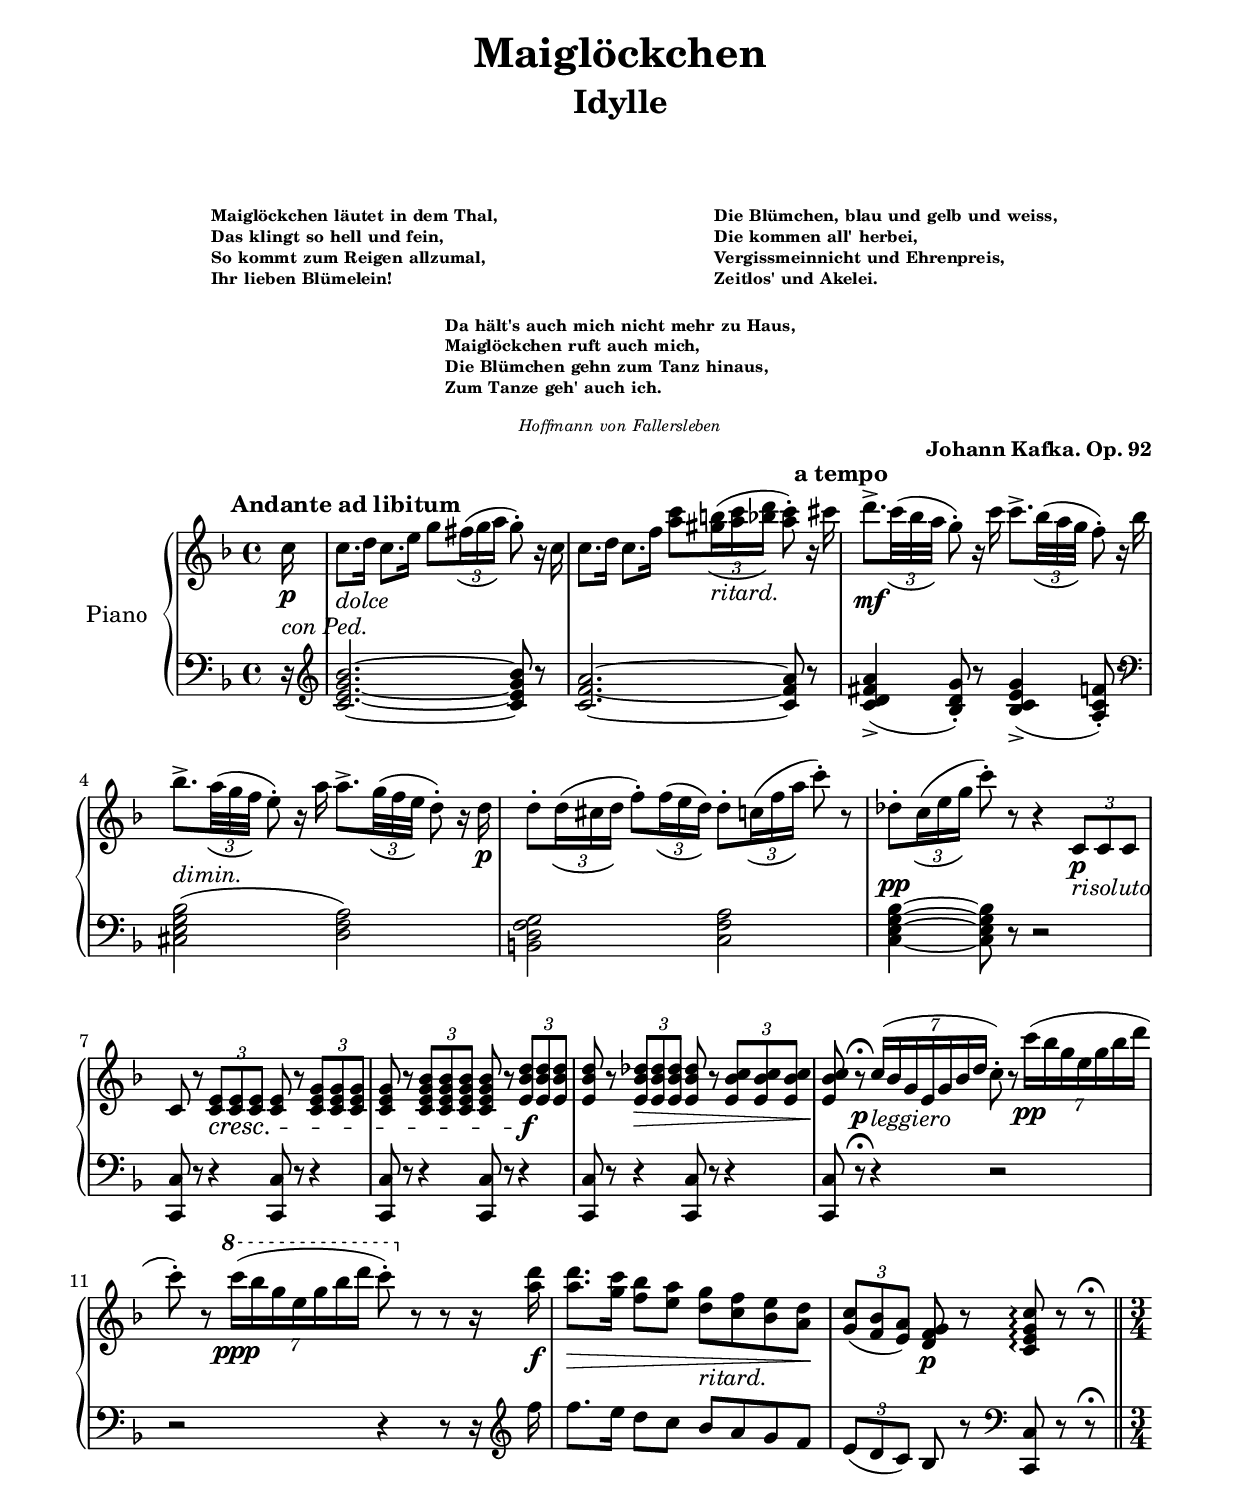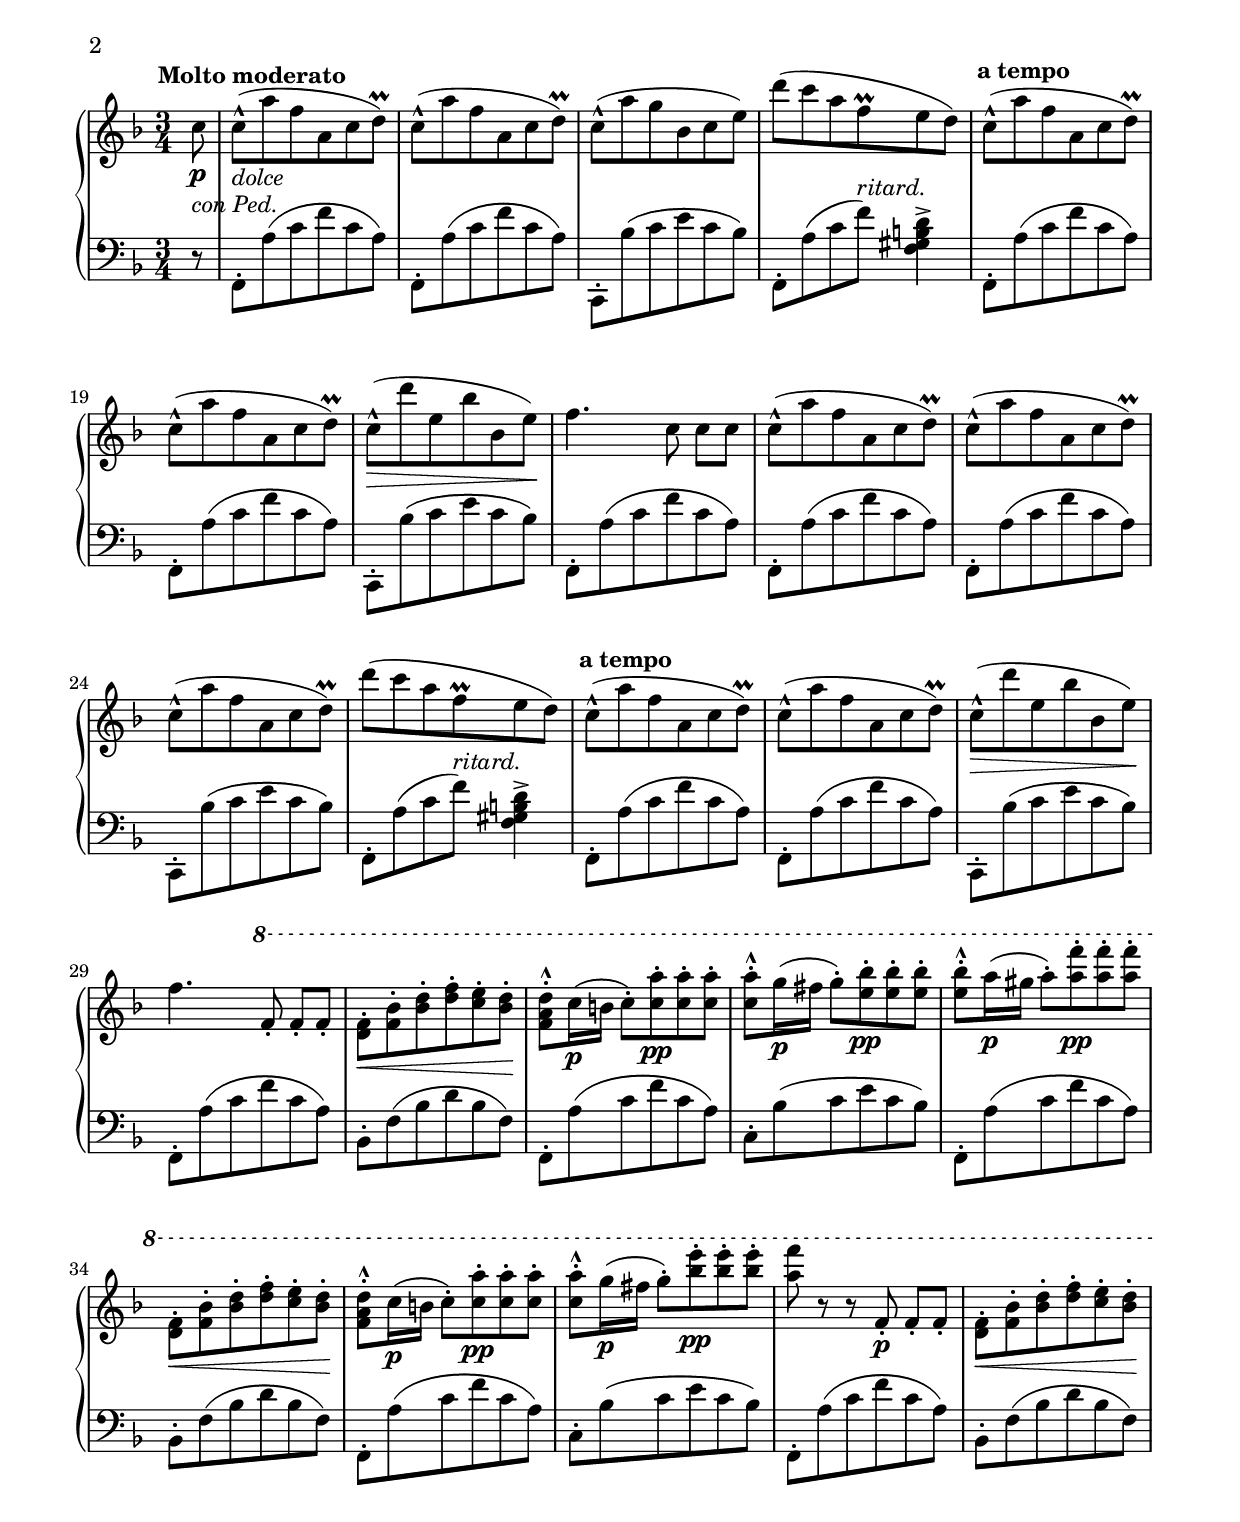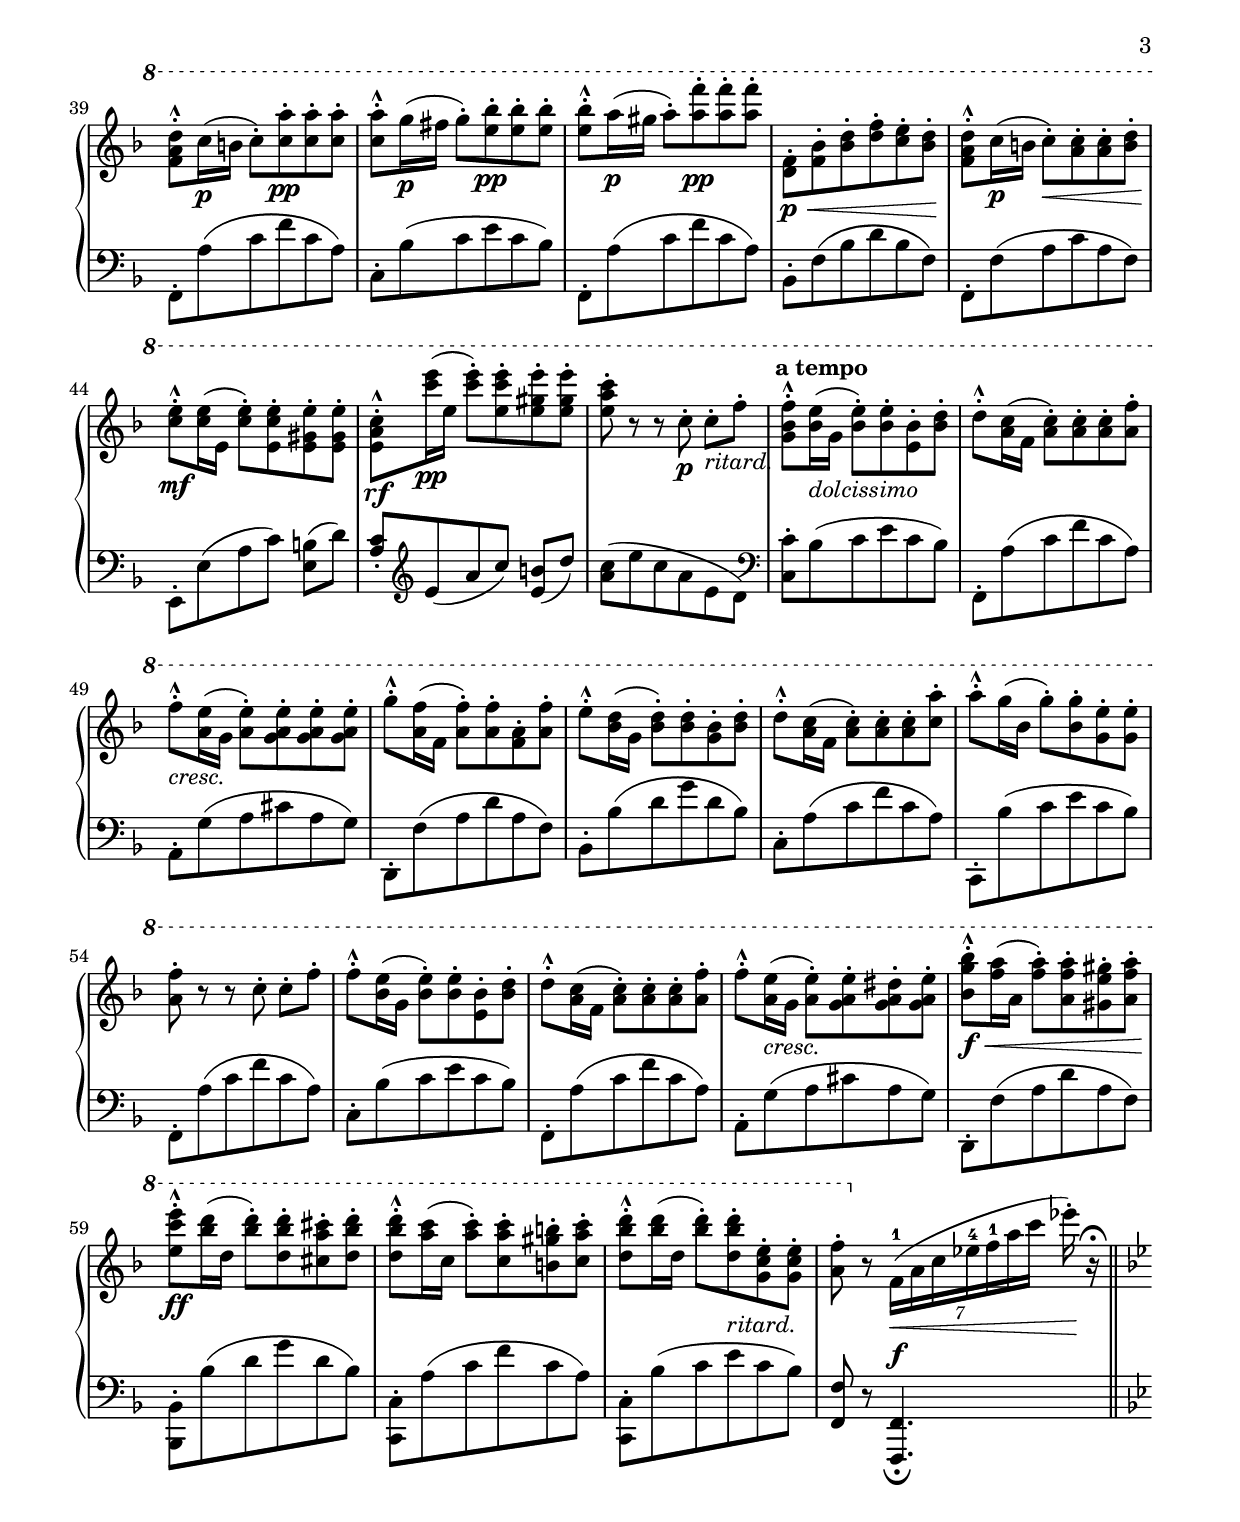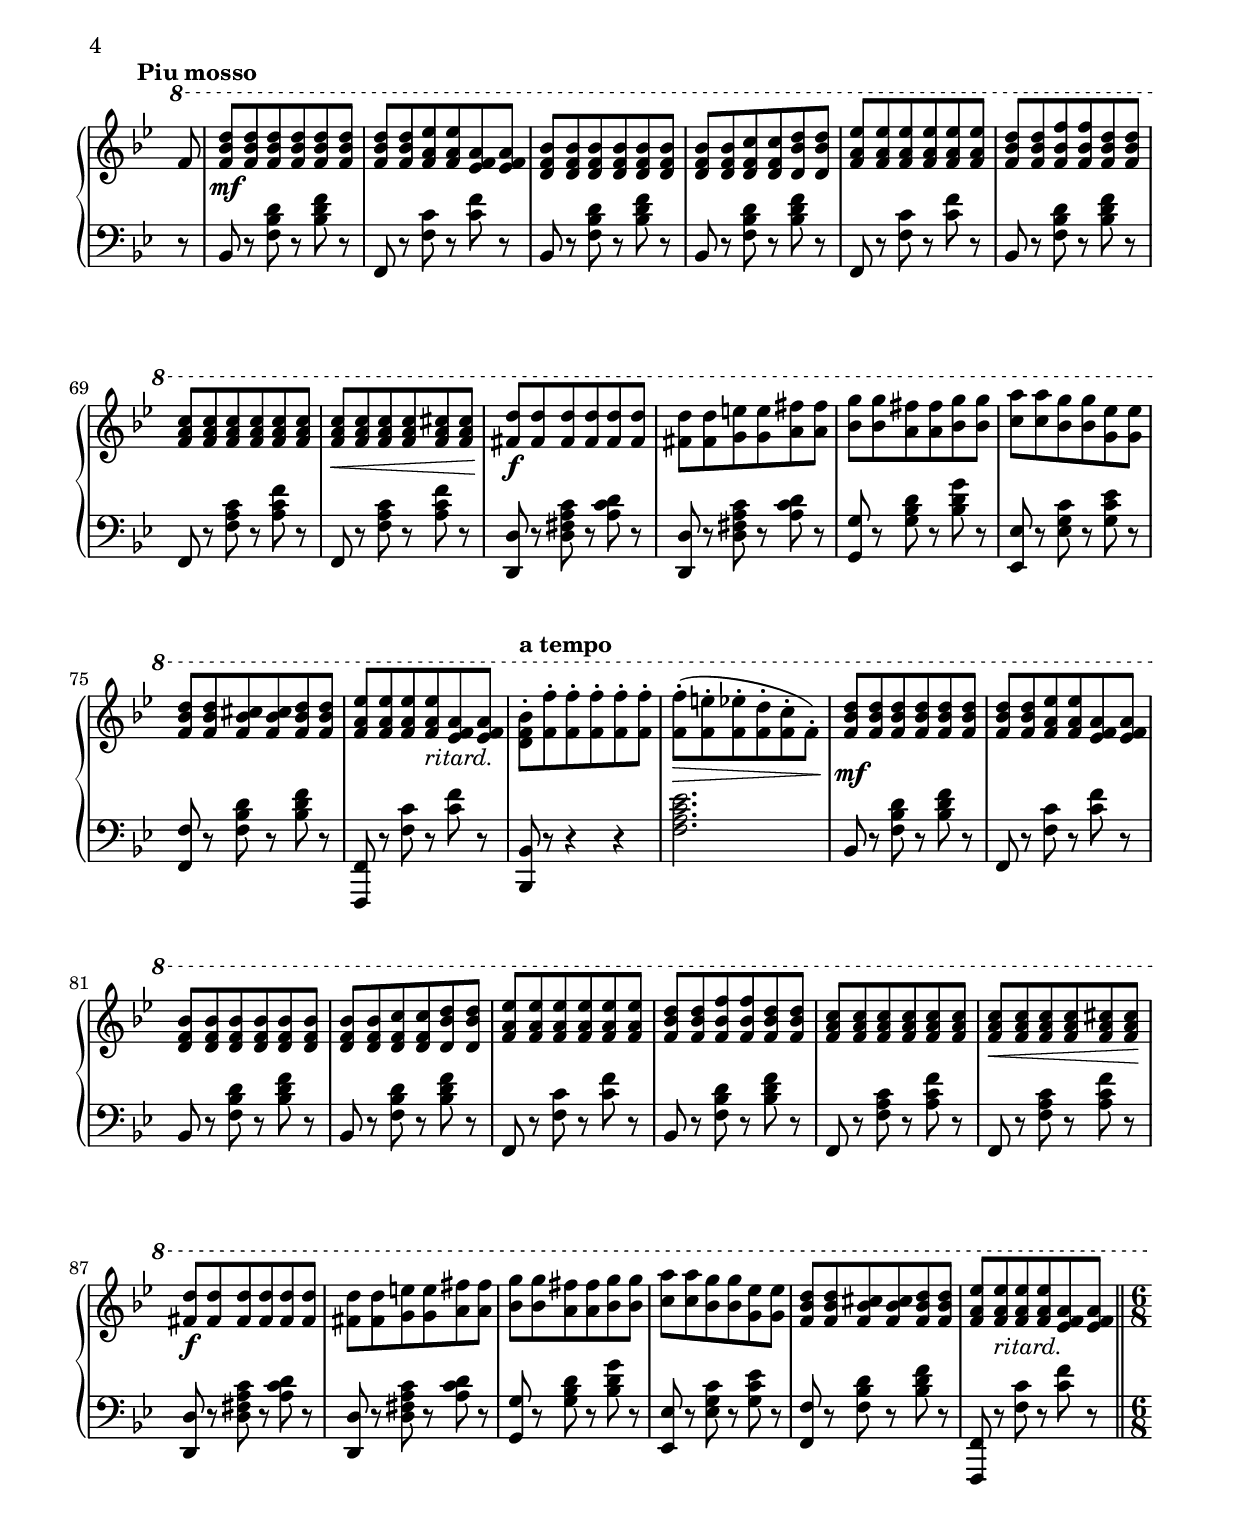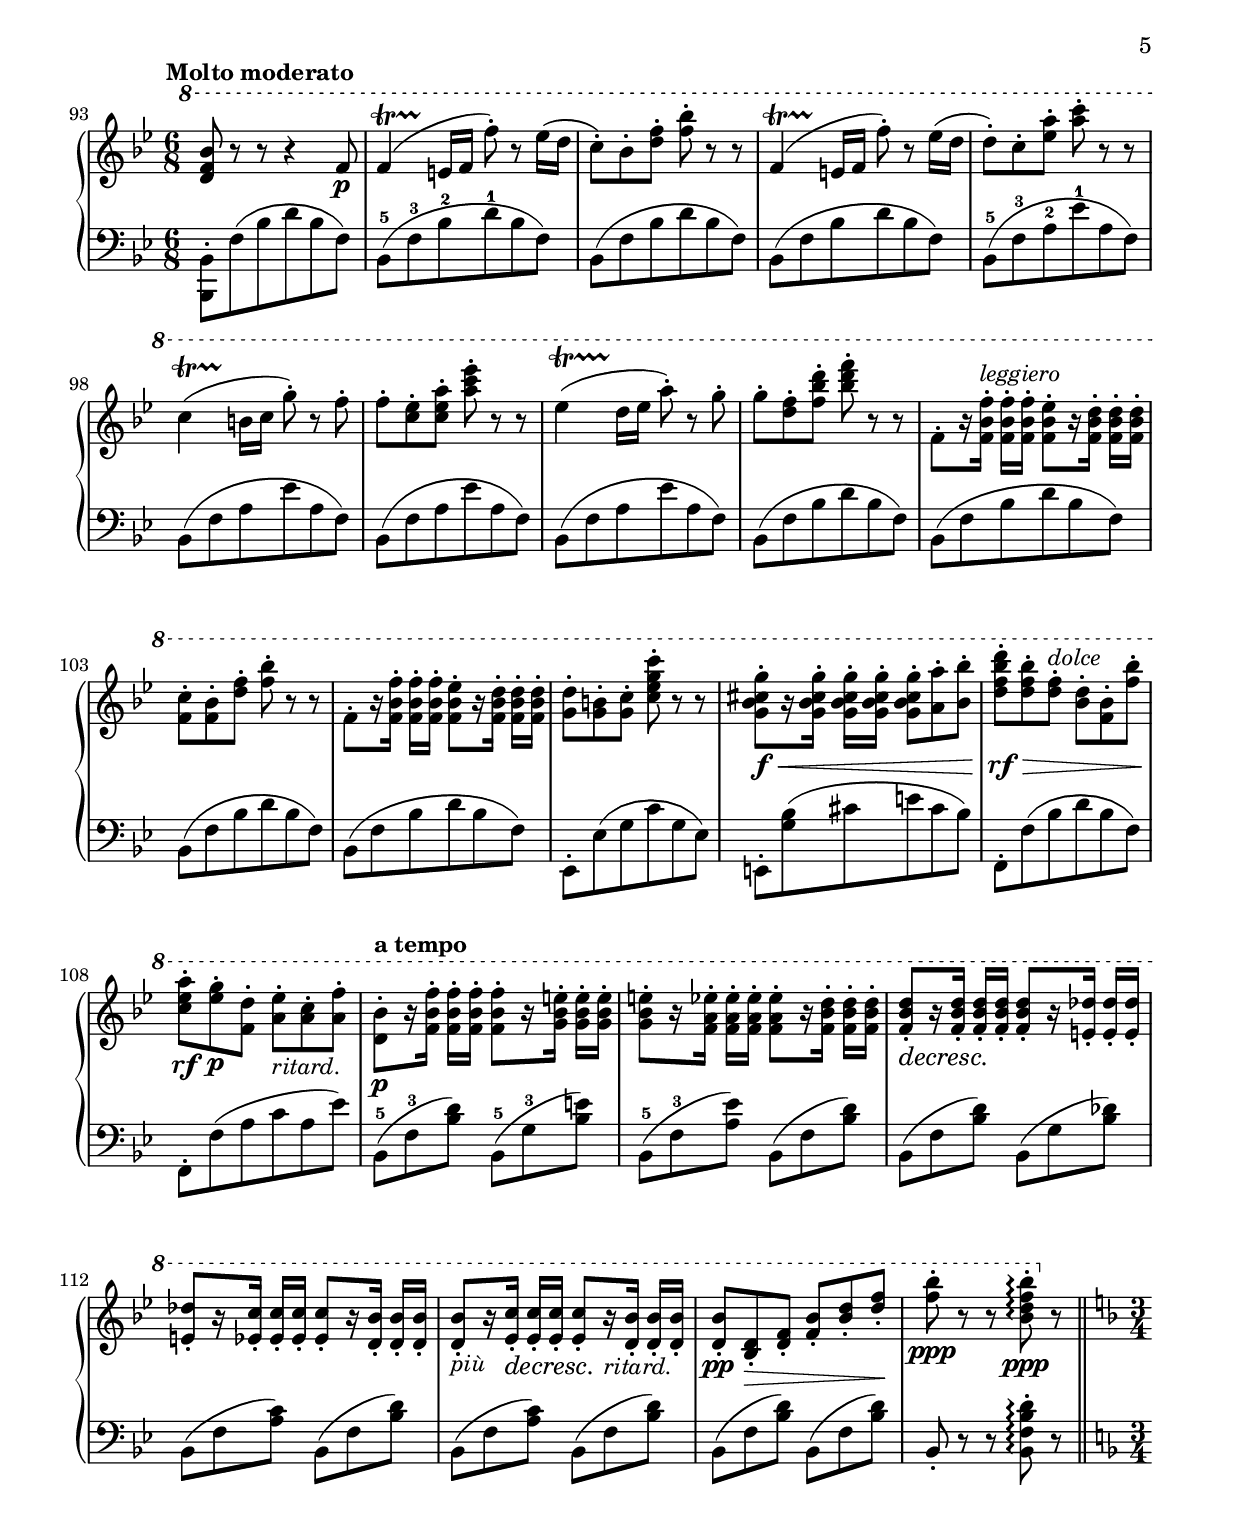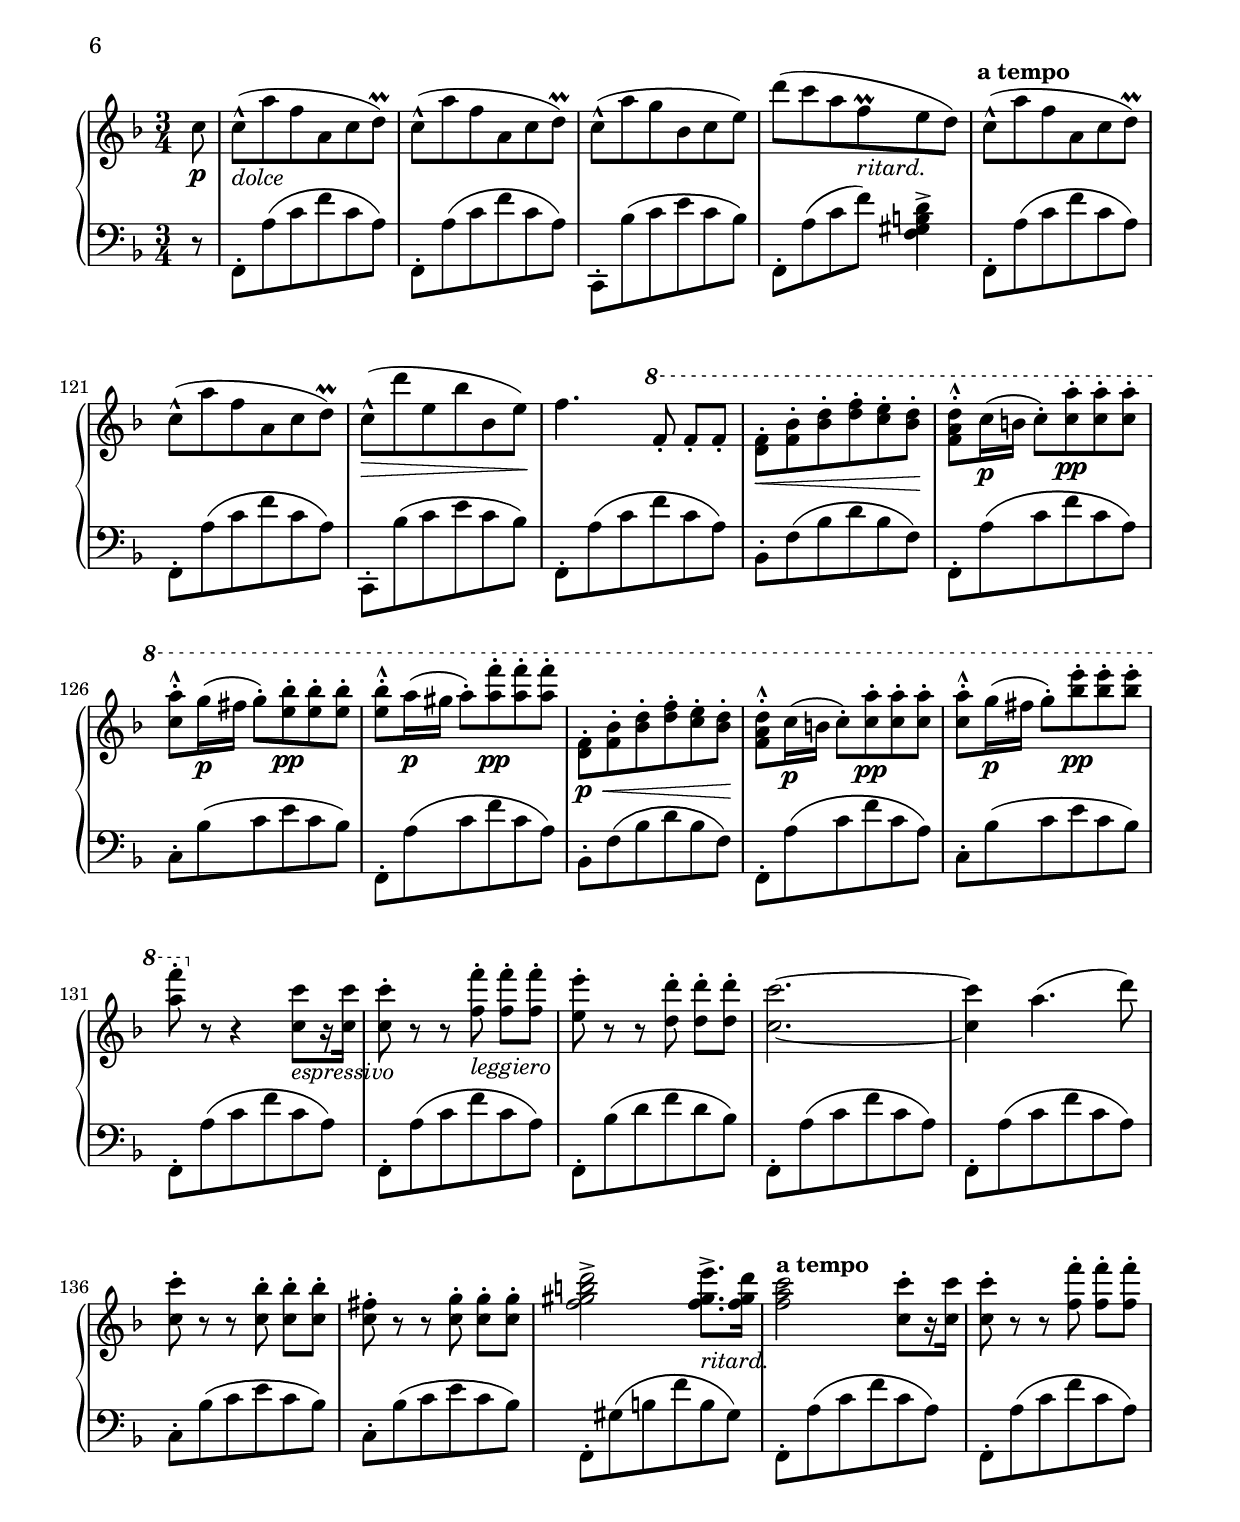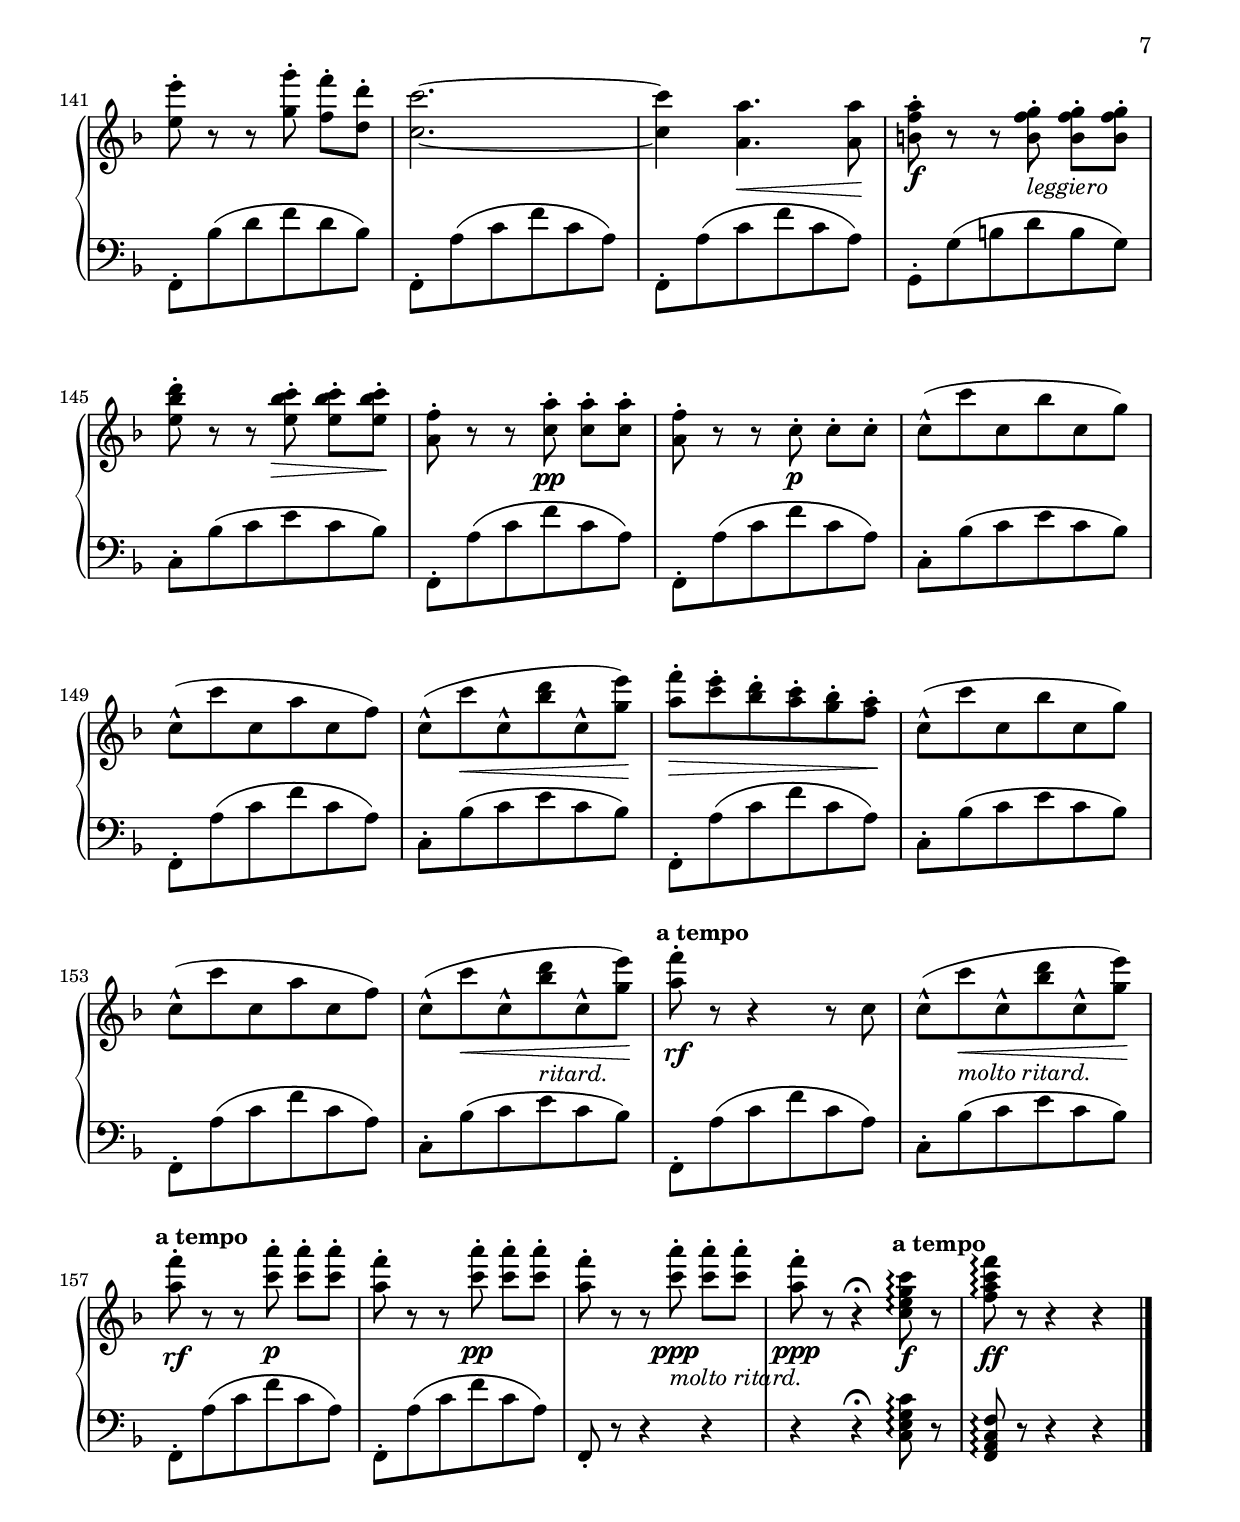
\version "2.24.2"
\include "articulate.ly"
\header {
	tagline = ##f
	title = \markup \center-column {\larger "Maiglöckchen" \smaller "Idylle" " " " "}
	opus = \markup \center-column \smaller \bold {"Johann Kafka. Op. 92"}
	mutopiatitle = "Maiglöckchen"
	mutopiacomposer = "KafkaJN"
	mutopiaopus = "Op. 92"
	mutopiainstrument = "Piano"
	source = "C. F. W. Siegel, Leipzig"
	sourceurl = "https://imslp.org/wiki/Maigl%C3%B6ckchen%2C_Op.92_(Kafka%2C_Johann_Nepomuk)"
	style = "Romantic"
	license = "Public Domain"
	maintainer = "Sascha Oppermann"
	}

\paper {
	top-margin = 2.5\cm
	bottom-margin = 2.5\cm
	left-margin = 1.5\cm
	right-margin = 1.5\cm
	page-count = 7
	}


\markup {
	\fill-line {
		\hspace #1 \override #'(baseline-skip . 2)
		\column {
			\line { \bold \teeny { Maiglöckchen läutet in dem Thal, } }
			\line { \bold \teeny { Das klingt so hell und fein, } }
			\line { \bold \teeny { So kommt zum Reigen allzumal, } }
			\line { \bold \teeny { Ihr lieben Blümelein! } }
		}
		\hspace #2 \override #'(baseline-skip . 2)
		\column {
			\line { \bold \teeny { Die Blümchen, blau und gelb und weiss, } }
			\line { \bold \teeny { Die kommen all' herbei, } }
			\line { \bold \teeny { Vergissmeinnicht und Ehrenpreis, } }
			\line { \bold \teeny { Zeitlos' und Akelei. } }
		}
		\hspace #1
	}
}

\markup {
	\fill-line {
		\hspace #1 \override #'(baseline-skip . 2)
		\column {
			\null
			\null
			\line { \bold \teeny { Da hält's auch mich nicht mehr zu Haus, } }
			\line { \bold \teeny { Maiglöckchen ruft auch mich, } }
			\line { \bold \teeny { Die Blümchen gehn zum Tanz hinaus, } }
			\line { \bold \teeny { Zum Tanze geh' auch ich. } }
			\null
		}
		\hspace #1
	}
}

\markup {
	\fill-line {
		\hspace #1 \override #'(baseline-skip . .5)
		\column {
			\null
			\line { \italic \teeny { Hoffmann von Fallersleben } }
			\null
		}
		\hspace #1
	}
}


dolce = \markup { \italic dolce }
ritardando = \markup { \italic ritard. }
diminuendo = \markup { \italic dimin. }
risoluto = \markup { \italic risoluto }
leggiero = \markup { \italic leggiero }
rinforzando = #(make-dynamic-script "rf")
dolcissimo = \markup { \italic dolcissimo }
piu = \markup { \italic più }
espressivo = \markup { \italic espressivo }

oben = \relative c'' {
	\clef treble \time 4/4 \key f \major
	\override TupletBracket.tuplet-slur = ##t
	\partial 16
	c16 \p ^\markup { \halign #0 \bold {Andante ad libitum} }
	c8._\dolce d16 c8. e16 g8 \times 2/3 {fis16 ( g a} g8\staccato ) r16 c,16
	c8. d16 c8. f16 <a c>8 \times 2/3 {<gis b>16_\ritardando ( <a c> <bes d>} <a c>8\staccato ) r16 cis16
	d8.\accent ^\markup { \halign #9 \bold {a tempo} } _\mf \times 2/3 {c32 ( bes a} g8-. ) r16 c c8.-> \times 2/3 {bes32 ( a g} f8-. ) r16 bes \break
	
	bes8.-> \times 2/3 {a32 ( g f} e8-. ) r16 a a8.-> \times 2/3 {g32 ( f e} d8-. ) r16 d\p
	d8-. \times 2/3 {d16 ( cis d} f8-. ) \times 2/3 {f16 ( e d )} d8-. \times 2/3 {c16 ( f a} c8-. ) r
	des,-. \times 2/3 {c16 ( e g} c8-. ) r r4 \times 2/3 {c,,8\p_\risoluto c c} \break

	c r \times 2/3 {<c e>\cresc <c e> <c e>} <c e> r \times 2/3 {<c e g> <c e g> <c e g>}
	<c e g> r \times 2/3 {<c e g bes> <c e g bes> <c e g bes>} <c e g bes> r \times 2/3 {<e bes' d>\f <e bes' d> <e bes' d>}
	<e bes' d> r \times 2/3 {<e bes' des>\> <e bes' des> <e bes' des>} <e bes' des> r  \times 2/3 {<e bes' c> <e bes' c> <e bes' c>\!} 
	<e bes' c> r\fermata \tuplet 7/4 {c'16_\leggiero ( bes g e g bes d} c8-. ) r \tuplet 7/4 {c'16\pp ( bes g e g bes d} \break

	c8-. ) r \ottava #1 \tuplet 7/4 {c'16\ppp ( bes g e g bes d} c8-. ) \ottava #0 r r r16 <a, d>\f
	<a d>8.\> <g c>16 <f bes>8 <e a> <d g>_\ritardando <c f> <bes e> <a d>\!
	\times 2/3 {<g c> ( <f bes> <e a> )} <d f g>\p r <c e g c>\arpeggio r r\fermata \bar "||" \break

	%%%%%%%%%%%%%%%%
	%%%% Seite 2 %%%
	%%%%%%%%%%%%%%%%

	\time 3/4
	\partial 8
	c'\p ^\markup { \halign #0 \bold {Molto moderato} }
	c\marcato _\dolce ( a' f a, c d\prall )
	c-^ ( a' f a, c d\prall )
	c-^ ( a' g bes, c e )
	d' ( c a f\prall e d )
	c-^ ^\markup { \halign #0 \bold {a tempo} } ( a' f a, c d\prall ) \break

	c-^ ( a' f a, c d\prall )
	c-^\> ( d'e, bes' bes, e\! )
	f4. c8\noBeam c c 
	c-^ ( a' f a, c d\prall )
	c-^ ( a' f a, c d\prall ) \break

	c-^ ( a' f a, c d\prall )
	d' ( c a f\prall e d )
	c-^ ^\markup { \halign #0 \bold {a tempo} } ( a' f a, c d\prall )
	c-^ ( a' f a, c d\prall )
	c-^ \> ( d' e, bes' bes, e\! ) \break

	f4. \ottava #1 f8-.\noBeam f-. f-.
	<d f>-._[ \< <f bes>-. <bes d>-. <d f>-. <c e>-. <bes d>-.\!]
	<f a d>-.-^_[ c'16\p ( b] c8-. ) <c a'>-.\pp <c a'>-. <c a'>-.
	<c a'>-.-^ g'16\p ( fis g8-. ) <e bes'>-.\pp <e bes'>-. <e bes'>-.
	<e bes'>-.-^ a16\p ( gis a8-. ) <a f'>-.\pp <a f'>-. <a f'>-. \break

	<d,, f>-._[ \< <f bes>-. <bes d>-. <d f>-. <c e>-. <bes d>-.\!]
	<f a d>-.-^_[ c'16\p ( b] c8-. ) <c a'>-.\pp <c a'>-. <c a'>-.
	<c a'>-.-^ g'16\p ( fis g8-. ) <bes e>-.\pp <bes e>-. <bes e>-.
	<a f'> r r f,-.\p\noBeam f-. f-.
	<d f>-._[ \< <f bes>-. <bes d>-. <d f>-. <c e>-. <bes d>-.\!] \break \pageBreak

	%%%%%%%%%%%%%%%%
	%%%% Seite 3 %%%
	%%%%%%%%%%%%%%%%

	<f a d>-.-^_[ c'16\p ( b] c8-. ) <c a'>-.\pp <c a'>-. <c a'>-.
	<c a'>-.-^ g'16\p ( fis g8-. ) <e bes'>-.\pp <e bes'>-. <e bes'>-.
	<e bes'>-.-^ a16\p ( gis a8-. ) <a f'>-.\pp <a f'>-. <a f'>-.
	<d,, f>-.\p_[ \< <f bes>-. <bes d>-. <d f>-. <c e>-. <bes d>-.\!]
	<f a d>-.-^_[ c'16\p ( b] c8-.\< ) <a c>-. <a c>-. <b d>-. \break

	<c e>-.-^\mf_[ <c e>16 ( e,] <c' e>8-._[ ) <e, c' e>-. <e gis e'>-. <e gis e'>-.]
	<e a c>-.-^\rinforzando <c'' e>16\pp ( e, <c' e>8-. ) <e, c' e>-. <e gis e'>-. <e gis e'>-.
	<e a c>-. r r c-.\noBeam \p c-._\ritardando f-.
	<g, bes f'>-.-^ ^\markup { \halign #0 \bold {a tempo} } <bes e>16_\dolcissimo ( g <bes e>8-._[ ) <bes e>-. <e, bes'>-. <bes' d>-.]
	d-.-^_[ <a c>16 ( f] <a c>8-. ) <a c>-. <a c>-. <a f'>-. \break

	f'-.-^_\markup { \italic cresc. } <a, e'>16 ( g <a e'>8-. ) <g a e'>-. <g a e'>-. <g a e'>-.
	g'-.-^ <a, f'>16 ( f <a f'>8-. ) <a f'>-. <f a>-. <a f'>-.
	e'-.-^ <bes d>16 ( g <bes d>8-. ) <bes d>-. <g bes>-. <bes d>-.
	d-.-^_[ <a c>16 ( f] <a c>8-. ) <a c>-. <a c>-. <c a'>-.
	a'-.-^ g16 ( bes, g'8-. ) <bes, g'>-. <g e'>-. <g e'>-. \break

	<a f'>-. r r c-.\noBeam c-. f-.
	f-.-^ <bes, e>16 ( g <bes e>8-._[ ) <bes e>-. <e, bes'>-. <bes' d>-.]
	d-.-^_[ <a c>16 ( f] <a c>8-. ) <a c>-. <a c>-. <a f'>-.
	f'-.-^ <a, e'>16_\markup { \italic cresc. }  ( g <a e'>8-. ) <g a e'>-. <g a dis>-. <g a e'>-.
	<bes g' bes>-.-^\f\< <f' a>16 ( a, <f' a>8-. ) <a, f' a>-. <gis e' gis>-. <a f' a>-. \break

	<e' c' e>-.-^\ff <bes' d>16 ( d, <bes' d>8-. ) <d, bes' d>-. <cis a' cis>-. <d bes' d>-.
	<d bes' d>-.-^ <a' c>16 ( c, <a' c>8-. ) <c, a' c>-. <b gis' b>-. <c a'c>-.
	<d bes' d>-.-^ <bes' d>16 ( d, <bes' d>8-. ) <d, bes' d>-._\ritardando <g, c e>-. <g c e>-.
	<a f'>-. \ottava #0 r \tuplet 7/4 {f,16-1\< ( a c es-4 f-1 a c} es-.\! ) r\fermata  \bar "||" \break 

	%%%%%%%%%%%%%%%%
	%%%% Seite 4 %%%
	%%%%%%%%%%%%%%%%

	\key bes \major  \ottava #1
	\partial 8
	f,8 ^\markup { \halign #1 \bold {Piu mosso} }
	<f bes d>\mf <f bes d> <f bes d> <f bes d> <f bes d> <f bes d>
	<f bes d> <f bes d> <f a es'> <f a es'> <es f a> <es f a>
	<d f bes> <d f bes> <d f bes> <d f bes> <d f bes> <d f bes>
	<d f bes> <d f bes> <d f c'> <d f c'> <d bes' d> <d bes' d>
	<f a es'>^[ <f a es'> <f a es'> <f a es'> <f a es'> <f a es'>]
	<f bes d>^[ <f bes d> <f bes f'> <f bes f'> <f bes d> <f bes d>] \break

	<f a c> <f a c> <f a c> <f a c> <f a c> <f a c>
	<f a c>\< <f a c> <f a c> <f a c> <f a cis> <f a cis>
	<fis d'>\f <fis d'> <fis d'> <fis d'> <fis d'> <fis d'>
	<fis d'> <fis d'> <g e'> <g e'> <a fis'> <a fis'>
	<bes g'> <bes g'> <a fis'> <a fis'> <bes g'> <bes g'>
	<c a'> <c a'> <bes g'> <bes g'> <g es'> <g es'> \break

	<f bes d> <f bes d> <f bes cis> <f bes cis> <f bes d> <f bes d>
	<f a es'> <f a es'> <f a es'> <f a es'>_\ritardando <es f a> <es f a>
	<d f bes>-._[ ^\markup { \bold {a tempo} } <f f'>-. <f f'>-. <f f'>-. <f f'>-. <f f'>-.]
	<f f'>-.\> ( <f e'>-. <f es'>-. <f d'>-. <f c'>-. f-. )
	<f bes d>\mf <f bes d> <f bes d> <f bes d> <f bes d> <f bes d>
	<f bes d> <f bes d> <f a es'> <f a es'> <es f a> <es f a> \break

	<d f bes> <d f bes> <d f bes> <d f bes> <d f bes> <d f bes>
	<d f bes> <d f bes> <d f c'> <d f c'> <d bes' d> <d bes' d>
	<f a es'>^[ <f a es'> <f a es'> <f a es'> <f a es'> <f a es'>]
	<f bes d>^[ <f bes d> <f bes f'> <f bes f'> <f bes d> <f bes d>]
	<f a c> <f a c> <f a c> <f a c> <f a c> <f a c>
	<f a c>\< <f a c> <f a c> <f a c> <f a cis> <f a cis>\! \break

	<fis d'>\f <fis d'> <fis d'> <fis d'> <fis d'> <fis d'>
	<fis d'>_[ <fis d'> <g e'> <g e'> <a fis'> <a fis'>]
	<bes g'> <bes g'> <a fis'> <a fis'> <bes g'> <bes g'>
	<c a'> <c a'> <bes g'> <bes g'> <g es'> <g es'>
	<f bes d> <f bes d> <f bes cis> <f bes cis> <f bes d> <f bes d>
	<f a es'> <f a es'>_\ritardando <f a es'> <f a es'> <es f a> <es f a> \bar "||" \break \pageBreak

	%%%%%%%%%%%%%%%%
	%%%% Seite 5 %%%
	%%%%%%%%%%%%%%%%

	\time 6/8
	<d f bes> ^\markup { \halign #0 \bold {Molto moderato} } r r r4 f8\p
	f4\startTrillSpan ( e16\stopTrillSpan f f'8-. ) r es16 ( d
	c8-. ) bes-. <d f>-. <f bes>-. r r
	f,4\startTrillSpan ( e16\stopTrillSpan f f'8-. ) r es16 ( d
	d8-. ) c-. <es a>-. <a c>-. r r \break

	c,4\startTrillSpan ( b16\stopTrillSpan c g'8-. ) r f-.
	f-. <c es>-. <c es a>-. <a' c es>-. r r
	es4\startTrillSpan ( d16\stopTrillSpan es a8-. ) r g-.
	g-. <d f>-. <f bes d>-. <bes d f>-. r r
	f,-._[ r16 <f bes f'>-.]^\leggiero <f bes f'>-. <f bes f'>-. <f bes es>8-._[ r16 <f bes d>-.] <f bes d>-._[ <f bes d>-.] \break

	<f c'>8-. <f bes>-. <d' f>-. <f bes>-. r r
	f,-._[ r16 <f bes f'>-.] <f bes f'>-. <f bes f'>-. <f bes es>8-._[ r16 <f bes d>-.] <f bes d>-._[ <f bes d>-.]
	<g d'>8-._[ <g b>-. <g c>-.] <c es g c>-. r r
	<g bes cis g'>-._[\f\< r16 <g bes cis g'>-.] <g bes cis g'>-. <g bes cis g'>-. <g bes cis g'>8-. <a a'>-. <bes bes'>-.
	<d f bes d>-._\rinforzando\> <d f bes>-. <d f>-.^\dolce <bes d>-. <f bes>-. <f' bes>-. \break

	<c es a>-._\rinforzando <es g>-.\p <f, d'>-. <a es'>-._\ritardando <a c>-. <a f'>-.
	<d, bes'>-.\p_[ ^\markup { \bold {a tempo} } r16 <f bes f'>-.] <f bes f'>-. <f bes f'>-. <f bes f'>8-._[ r16 <g bes e>-.] <g bes e>-._[ <g bes e>-.]
	<g bes e>8-._[ r16 <f a es'>-.] <f a es'>-. <f a es'>-. <f a es'>8-._[ r16 <f bes d>-.] <f bes d>-._[ <f bes d>-.]
	<f bes d>8-.^[_\decresc r16 <f bes d>-.]\! <f bes d>-. <f bes d>-. <f bes d>8-.^[ r16 <e des'>-.] <e des'>-.^[ <e des'>-.] \break

	<e des'>8-.^[ r16 <es c'>-.] <es c'>-. <es c'>-. <es c'>8-.^[ r16 <d bes'>-.] <d bes'>-.^[ <d bes'>-.]
	<d bes'>8-._\piu^[ r16 <es c'>-._\decresc ] <es c'>-. <es c'>-.\! <es c'>8-.^[ r16_\ritardando <d bes'>-.] <d bes'>-.^[ <d bes'>-.]
	<d bes'>8-.\pp <bes d>-.\> <d f>-. <f bes>-.^[ <bes d>-. <d f>-.] \!
	<f bes>-.\ppp r r <bes, d f bes>-.\arpeggio\ppp \ottava #0 r \bar "||" \break

	%%%%%%%%%%%%%%%%
	%%%% Seite 6 %%%
	%%%%%%%%%%%%%%%%

	\time 3/4 \key f \major
	\partial 8
	c,\p
	c-^_\dolce ( a' f a, c d\prall )
	c-^ ( a' f a, c d\prall )
	c-^ ( a' g bes, c e )
	d' ( c a f\prall_\ritardando e d )
	c-^ ^\markup { \halign #0 \bold {a tempo} } ( a' f a, c d\prall ) \break

	c-^ ( a' f a, c d\prall )
	c-^\> ( d'e, bes' bes, e\! )
	f4. \ottava #1 f8-.\noBeam f-. f-. 
	<d f>-._[\< <f bes>-. <bes d>-. <d f>-. <c e>-. <bes d>-.\!]
	<f a d>-.-^_[ c'16\p ( b] c8-. ) <c a'>-.\pp <c a'>-. <c a'>-. \break

	<c a'>-.-^ g'16\p ( fis g8-. ) <e bes'>-.\pp <e bes'>-. <e bes'>-.
	<e bes'>-.-^ a16\p ( gis a8-. ) <a f'>-.\pp <a f'>-. <a f'>-.
	<d,, f>-.\p_[ \< <f bes>-. <bes d>-. <d f>-. <c e>-. <bes d>-.\!]
	<f a d>-.-^_[ c'16\p ( b] c8-. ) <c a'>-.\pp <c a'>-. <c a'>-.
	<c a'>-.-^ g'16\p ( fis g8-. ) <bes e>-.\pp <bes e>-. <bes e>-. \break

	<a f'>-. \ottava #0 r r4 <c,, c'>8_\espressivo _[ r16 <c c'>]
	<c c'>8-. r r <f f'>-.\noBeam_\leggiero <f f'>-. <f f'>-.
	<e e'>-. r r <d d'>-.\noBeam <d d'>-. <d d'>-.
	<c c'>2.~
	<c c'>4 a'4. ( d8 ) \break

	<c, c'>-. r r <c bes'>-.\noBeam <c bes'>-. <c bes'>-.
	<c fis>-. r r <c g'>-.\noBeam <c g'>-. <c g'>-.
	<f gis b d>2-> <f gis e'>8.->_\ritardando <f gis d'>16
	<f a c>2^\markup { \bold {a tempo} } <c c'>8-._[ r16 <c c'>]
	<c c'>8-. r r <f f'>-.\noBeam <f f'>-. <f f'>-. \break

	%%%%%%%%%%%%%%%%
	%%%% Seite 7 %%%
	%%%%%%%%%%%%%%%%

	<e e'>-. r r <g g'>-.\noBeam <f f'>-. <d d'>-.
	<c c'>2.
	~<c c'>4 <a a'>4.\< <a a'>8\!
	<b f' a>8-.\f r r <b f' g>-.\noBeam_\leggiero <b f' g>-. <b f' g>-. \break

	<e bes' d>-. r r <e bes' c>-.\noBeam\> <e bes' c>-. <e bes' c>-.\!
	<a, f'>-. r r <c a'>-.\noBeam\pp <c a'>-. <c a'>-.
	<a f'>-. r r c-.\noBeam\p c-. c-.
	c-^ ( c' c, bes' c, g' ) \break

	c,-^ ( c' c, a' c, f )
	c-^ ( c'\< c,-^ <bes' d> c,-^ <g' e'>\! )
	<a f'>-.\> <c e>-. <bes d>-. <a c>-. <g bes>-. <f a>-.\!
	c-^ ( c' c, bes' c, g' ) \break

	c,-^ ( c' c, a' c, f )
	c-^ ( c'\< c,-^ <bes' d>_\ritardando c,-^ <g' e'>\! )
	<a f'>-.\rinforzando ^\markup { \halign #1 \bold {a tempo} } r r4 r8 c,
	c-^ ( c'\< _\markup { \italic {molto} \ritardando } c,-^ <bes' d> c,-^ <g' e'>\! ) \break

	<a f'>-._\rinforzando ^\markup { \halign #1 \bold {a tempo} } r r <c a'>-.\noBeam\p <c a'>-. <c a'>-.
	<a f'>-. r r <c a'>-.\noBeam\pp <c a'>-. <c a'>-.
	<a f'>-. r r <c a'>-.\noBeam\ppp _\markup { \italic {molto} \ritardando } <c a'>-. <c a'>-.
	<a f'>-.\ppp r r4^\fermata <c, e g c>8\arpeggio\f ^\markup { \halign #0 \bold {a tempo} } r
	<f a c f>\arpeggio\ff r r4 r

	\bar "|."
}

unten = \relative c' {
	\clef bass \time 4/4 \key f \major
	\partial 16
	r16^\markup { \italic { con Ped. }}
	\clef treble <c e g bes>2. ~<c e g bes>8 r8
	<c f a>2. ~<c f a>8 r8
	<c d fis a>4-> ( <bes d g>8-. ) r <bes c e g>4-> ( <a c f>8-. ) r \clef bass

	<cis, e g bes>2^\diminuendo ( <d f a> )
	<b d f g> <c f a>
	<c e g bes>4^\pp ~<c e g bes>8 r8 r2

	<c, c'>8  r r4 <c c'>8 r r4
	<c c'>8  r r4 <c c'>8 r r4
	<c c'>8  r r4 <c c'>8 r r4
	<c c'>8 r\fermata^\p r4 r2

	r2 r4 r8 r16 \clef treble f'''
	f8. e16 d8 c bes a g f
	\times 2/3 {e ( d c )} bes r \clef bass <c,, c'> r r\fermata \bar "||"

	%%%%%%%%%%%%%%%%
	%%%% Seite 2 %%%
	%%%%%%%%%%%%%%%%

	\time 3/4
	\partial 8
	r^\markup { \italic { con Ped. }}
	f-. a' ( c f c a)
	f,-. a' ( c f c a)
	c,,-. bes'' ( c e c bes )
	f,-. a' ( c f^\ritardando ) <f, gis b d>4->
	f,8-. a' ( c f c a )

	f,-. a' ( c f c a)
	c,,-. bes'' ( c e c bes )
	f,-. a' ( c f c a )
	f,-. a' ( c f c a )
	f,-. a' ( c f c a )

	c,,-. bes'' ( c e c bes )
	f,-. a' ( c f^\ritardando ) <f, gis b d>4->
	f,8-. a' ( c f c a )
	f,-. a' ( c f c a )
	c,,-. bes'' ( c e c bes )

	f,-. a' ( c f c a )
	bes,-. f' ( bes d bes f )
	f,-. a' ( c f c a )
	c,-. bes' ( c e c bes )
	f,-. a' ( c f c a )

	bes,-. f' ( bes d bes f )
	f,-. a' ( c f c a )
	c,-. bes' ( c e c bes )
	f,-. a' ( c f c a )
	bes,-. f' ( bes d bes f )

	%%%%%%%%%%%%%%%%
	%%%% Seite 3 %%%
	%%%%%%%%%%%%%%%%

	f,-. a' ( c f c a )
	c,-. bes' ( c e c bes )
	f,-. a' ( c f c a )
	bes,-. f' ( bes d bes f )
	f,-._[ f' ( a c a f )]

	e,-._[ e' ( a c )] <e, b'>[ ( d' )]
	<a c>-.^[ \clef treble e' ( a c] ) <e, b'>^[ ( d' )]
	<a c>_[ ( e' c a e d] )
	\clef bass <c, c'>-. bes' ( c e c bes )
	f,-. a' ( c f c a )

	a,-. g' ( a cis a g )
	d,-. f' ( a d a f )
	bes,-. bes' ( d g d bes )
	c,-._[ a' ( c f c a] )
	c,,-._[ bes'' ( c e c bes] )

	f,-. a' ( c f c a )
	c,-. bes' ( c e c bes )
	f,-. a' ( c f c a )
	a,-. g' ( a cis a g )
	d,-. f' ( a d a f )

	<bes,, bes'>-. bes'' ( d g d bes )
	<c,, c'>-. a'' ( c f c a )
	<c,, c'>-. bes'' ( c e c bes )
	<f, f'> r <f, f'>4.^\f_\fermata \bar "||"

	%%%%%%%%%%%%%%%%
	%%%% Seite 4 %%%
	%%%%%%%%%%%%%%%%

	\key bes \major
	\partial 8
	r8
	bes' r <f' bes d> r <bes d f> r
	f, r <f' c'> r <c' f> r
	bes, r <f' bes d> r <bes d f> r
	bes, r <f' bes d> r <bes d f> r
	f, r <f' c'> r <c' f> r
	bes, r <f' bes d> r <bes d f> r

	f, r <f' a c> r <a c f> r
	f, r <f' a c> r <a c f> r
	<d,, d'> r <d' fis a c> r <a' c d> r
	<d,, d'> r <d' fis a c> r <a' c d> r
	<g, g'> r  <g' bes d> r <bes d g> r
	<es,, es'> r <es' g c> r <g c es> r

	<f, f'> r <f' bes d> r <bes d f> r
	<f,, f'> r <f'' c'> r <c' f> r
	<bes,, bes'> r r4 r
	<f'' a c es>2.
	bes,8 r <f' bes d> r <bes d f> r
	f, r <f' c'> r <c' f> r

	bes, r <f' bes d> r <bes d f> r
	bes, r <f' bes d> r <bes d f> r
	f, r <f' c'> r <c' f> r
	bes, r <f' bes d> r <bes d f> r
	f, r <f' a c> r <a c f> r
	f, r <f' a c> r <a c f> r

	<d,, d'> r <d' fis a c> r <a' c d> r
	<d,, d'> r <d' fis a c> r <a' c d> r
	<g, g'> r <g' bes d> r <bes d g> r
	<es,, es'> r <es' g c> r <g c es> r
	<f, f'> r <f' bes d> r <bes d f> r
	<f,, f'> r <f'' c'> r <c' f> r \bar "||"

	%%%%%%%%%%%%%%%%
	%%%% Seite 5 %%%
	%%%%%%%%%%%%%%%%

	\time 6/8
	<bes,, bes'>-._[ f'' ( bes d bes f] )
	bes,-5_[ ( f'-3 bes-2 d-1 bes f] )
	bes,_[ ( f' bes d bes f] )
	bes,_[ ( f' bes d bes f] )
	bes,-5_[ ( f'-3 a-2 es'-1 a, f] )

	bes,_[ ( f' a es' a, f] )
	bes,_[ ( f' a es' a, f] )
	bes,_[ ( f' a es' a, f] )
	bes,_[ ( f' bes d bes f] )
	bes,_[ ( f' bes d bes f] )

	bes,_[ ( f' bes d bes f] )
	bes,_[ ( f' bes d bes f] )
	es,-._[ es'( g c g es] )
	e,-._[ <g' bes> ( cis e cis bes] )
	f,-._[ f' ( bes d bes f] )

	f,-._[ f' ( a c a es'] )
	bes,-5 ( f'-3 <bes d> ) bes,-5 ( g'-3 <bes e> )
	bes,-5 ( f'-3 <a es'> ) bes, ( f' <bes d> )
	bes, ( f' <bes d> ) bes, ( g' <bes des> )

	bes, ( f' <a c> ) bes, ( f' <bes d> )
	bes, ( f' <a c> ) bes, ( f' <bes d> )
	bes, ( f' <bes d> ) bes, ( f' <bes d> )
	bes,-. r r <bes f' bes d>-.\arpeggio r \bar "||"

	%%%%%%%%%%%%%%%%
	%%%% Seite 6 %%%
	%%%%%%%%%%%%%%%%

	\time 3/4 \key f \major
	\partial 8
	r
	f-. a' ( c f c a )
	f,-. a' ( c f c a)
	c,,-. bes'' ( c e c bes )
	f,-. a' ( c f ) <f, gis b d>4->
	f,8-. a' ( c f c a )

	f,-. a' ( c f c a )
	c,,-. bes'' ( c e c bes )
	f,-. a' ( c f c a )
	bes,-. f' ( bes d bes f )
	f,-. a' ( c f c a )

	c,-. bes' ( c e c bes )
	f,-. a' ( c f c a )
	bes,-. f' ( bes d bes f )
	f,-. a' ( c f c a )
	c,-. bes' ( c e c bes )

	f,-. a' ( c f c a )
	f,-. a' ( c f c a )
	f,-. bes' ( d f d bes )
	f,-. a' ( c f c a )
	f,-. a' ( c f c a )

	c,-. bes' ( c e c bes )
	c,-. bes' ( c e c bes )
	f,-. gis' ( b f' b, gis )
	f,-. a' ( c f c a )
	f,-. a' ( c f c a )

	%%%%%%%%%%%%%%%%
	%%%% Seite 7 %%%
	%%%%%%%%%%%%%%%%

	f,-. bes' ( d f d bes )
	f,-. a' ( c f  c a )
	f,-. a' ( c f  c a )
	g,-. g' ( b d b g )

	c,-. bes' ( c e c bes )
	f,-. a' ( c f c a )
	f,-. a' ( c f c a )
	c,-. bes' ( c e c bes )

	f,-. a' ( c f c a )
	c,-. bes' ( c e c bes )
	f,-. a' ( c f c a )
	c,-. bes' ( c e c bes )

	f,-. a' ( c f c a )
	c,-. bes' ( c e c bes )
	f,-. a' ( c f c a )
	c,-. bes' ( c e c bes )

	f,-. a' ( c f c a )
	f,-. a' ( c f c a )
	f,-. r r4 r
	r r^\fermata <c' e g c>8\arpeggio r
	<f, a c f>\arpeggio r r4 r
	\bar "|."
}

\pointAndClickOff

\score {
	\new PianoStaff <<
		\set PianoStaff.instrumentName=#"Piano"
		\new Staff = "oben" {\oben}
		\new Staff = "unten" {\unten}
	>>
	\layout {}
}

\score {
	\unfoldRepeats \articulate {
		\new PianoStaff <<
				\new Staff = "oben" {\tempo 4=110 \oben}
				\new Staff = "unten" {\unten}
			>>
		}
	\midi {}
}
